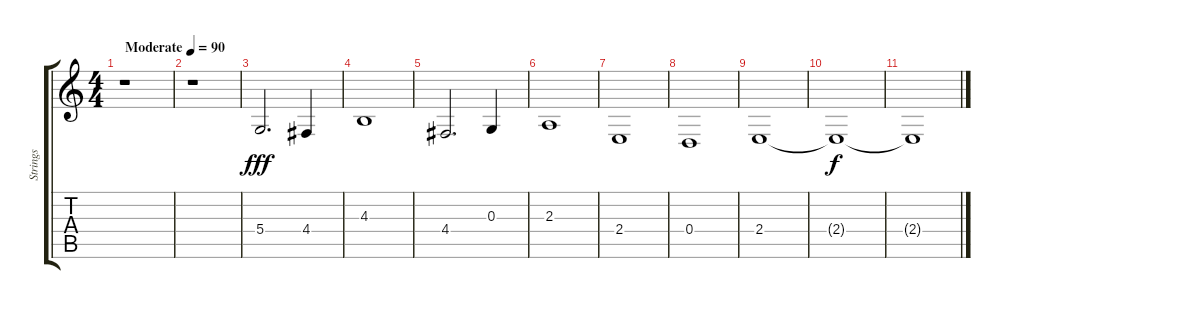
\track ("Strings" "Strings") {instrument stringensemble2}
\staff {score tabs}
\tuning (E4 B3 G3 D3 A2 E2) {hide}
\ts (4 4)
\tempo (90 "Moderate")
\clef g2
\ks c
r.1{dy fff instrument stringensemble2} |
r.1 |
5.4.2{d} 4.4.4 |
4.3.1 |
4.4.2{d} 0.3.4 |
2.3.1 |
2.4.1 |
0.4.1 |
2.4.1 |
2.4{t}.1{dy f} |
2.4{t}.1
